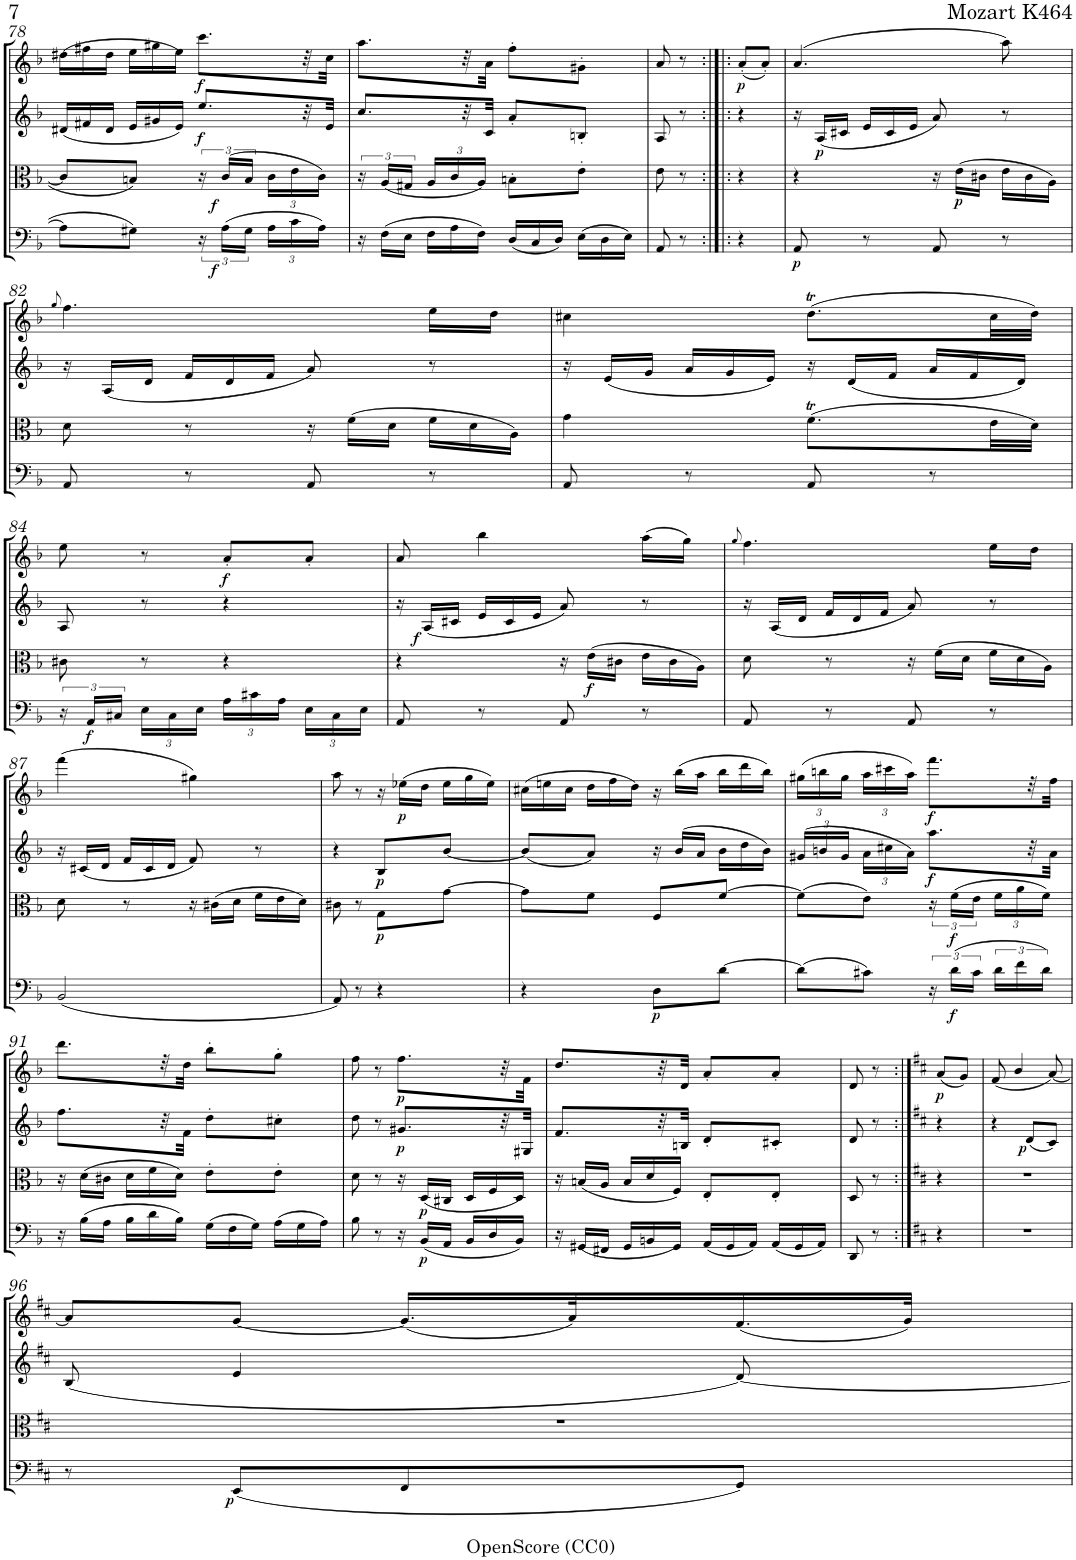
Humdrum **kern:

**kern	**dynam	**kern	**dynam	**kern	**dynam	**kern	**dynam
*part4	*part4	*part3	*part3	*part2	*part2	*part1	*part1
*staff4	*staff4	*staff3	*staff3	*staff2	*staff2	*staff1	*staff1
*I"Violoncello	*	*I"Viola	*	*I"Violin 2	*	*I"Violin 1	*
*I'Vc	*	*I'Vla	*	*I'Vln	*	*I'Vln	*
!!LO:PB:g=z
*clefF4	*	*clefC3	*	*clefG2	*	*clefG2	*
*k[b-]	*	*k[b-]	*	*k[b-]	*	*k[b-]	*
*M2/4	*	*M2/4	*	*M2/4	*	*M2/4	*
*	*	*	*	*Xbrackettup	*	*Xbrackettup	*
=78	=78	=78	=78	=78	=78	=78	=78
8A\L]	.	8c/L]	.	(24d#X/LL	.	(24dd#X\LL	.
.	.	.	.	24f#X/	.	24ff#X\	.
.	.	.	.	24d#/JJ	.	24dd#\JJ	.
8G#X\J	.	8Bn/J	.	24e/LL	.	24ee\LL	.
.	.	.	.	24g#X/	.	24gg#X\	.
.	.	.	.	24e/JJ)	.	24ee\JJ)	.
!	!	!	!	!	!LO:DY:b	!	!LO:DY:b
24r	.	24r	.	8.ee/L	f	8.ccc\L	f
!	!LO:DY:b	!	!LO:DY:b	!	!	!	!
(24A\LL	f	(24c/LL	f	.	.	.	.
24G#\JJ	.	24B/JJ	.	.	.	.	.
*Xbrackettup	*	*Xbrackettup	*	*	*	*	*
24A\LL	.	24c\LL	.	.	.	.	.
24c\	.	24e\	.	.	.	.	.
.	.	.	.	32r	.	32r	.
24A\JJ)	.	24c\JJ)	.	.	.	.	.
.	.	.	.	32e/JJJ	.	32cc\JJJ	.
=79	=79	=79	=79	=79	=79	=79	=79
*brackettup	*	*brackettup	*	*	*	*	*
24r	.	24r	.	8.cc/L	.	8.aa\L	.
(24F\LL	.	(24A/LL	.	.	.	.	.
24E\JJ	.	24G#X/JJ	.	.	.	.	.
*Xbrackettup	*	*Xbrackettup	*	*	*	*	*
24F\LL	.	24A/LL	.	.	.	.	.
24A\	.	24c/	.	.	.	.	.
.	.	.	.	32r	.	32r	.
24F\JJ)	.	24A/JJ)	.	.	.	.	.
.	.	.	.	32c/JJJ	.	32a\JJJ	.
(24D/LL	.	8Bn'\L	.	8a'/L	.	8ff'\L	.
24C/	.	.	.	.	.	.	.
24D/JJ)	.	.	.	.	.	.	.
(24E\LL	.	8e'\J	.	8Bn'/J	.	8g#X'\J	.
24D\	.	.	.	.	.	.	.
24E\JJ)	.	.	.	.	.	.	.
=80	=80	=80	=80	=80	=80	=80	=80
8AA/	.	8e\	.	8A/	.	8a/	.
8r	.	8r	.	8r	.	8r	.
=80X11:|!|:	=80X11:|!|:	=80X11:|!|:	=80X11:|!|:	=80X11:|!|:	=80X11:|!|:	=80X11:|!|:	=80X11:|!|:
!	!	!	!	!	!	!	!LO:DY:b
4r	.	4r	.	4r	.	(8a'/L	p
.	.	.	.	.	.	8a'/J)	.
=81	=81	=81	=81	=81	=81	=81	=81
*	*	*	*	*brackettup	*	*	*
!	!LO:DY:b	!	!	!	!	!	!
8AA/	p	4r	.	24r	.	(4.a/	.
!	!	!	!	!	!LO:DY:b	!	!
.	.	.	.	(24A/LL	p	.	.
.	.	.	.	24c#X/JJ	.	.	.
*	*	*	*	*Xbrackettup	*	*	*
8r	.	.	.	24e/LL	.	.	.
.	.	.	.	24c#/	.	.	.
.	.	.	.	24e/JJ	.	.	.
*	*	*brackettup	*	*	*	*	*
8AA/	.	24r	.	8a/)	.	.	.
!	!	!	!LO:DY:b	!	!	!	!
.	.	(24e\LL	p	.	.	.	.
.	.	24c#X\JJ	.	.	.	.	.
*	*	*Xbrackettup	*	*	*	*	*
8r	.	24e\LL	.	8r	.	8aa\)	.
.	.	24c#\	.	.	.	.	.
.	.	24A\JJ)	.	.	.	.	.
!!LO:LB:g=z
=82	=82	=82	=82	=82	=82	=82	=82
.	.	.	.	.	.	8qgg/	.
*	*	*	*	*brackettup	*	*	*
8AA/	.	8d\	.	24r	.	4.ff\	.
.	.	.	.	(24A/LL	.	.	.
.	.	.	.	24d/JJ	.	.	.
*	*	*	*	*Xbrackettup	*	*	*
8r	.	8r	.	24f/LL	.	.	.
.	.	.	.	24d/	.	.	.
.	.	.	.	24f/JJ	.	.	.
*	*	*brackettup	*	*	*	*	*
8AA/	.	24r	.	8a/)	.	.	.
.	.	(24f\LL	.	.	.	.	.
.	.	24d\JJ	.	.	.	.	.
*	*	*Xbrackettup	*	*	*	*	*
8r	.	24f\LL	.	8r	.	16ee\LL	.
.	.	24d\	.	.	.	.	.
.	.	.	.	.	.	16dd\JJ	.
.	.	24A\JJ)	.	.	.	.	.
=83	=83	=83	=83	=83	=83	=83	=83
*	*	*	*	*brackettup	*	*	*
8AA/	.	4g\	.	24r	.	4cc#X\	.
.	.	.	.	(24e/LL	.	.	.
.	.	.	.	24g/JJ	.	.	.
*	*	*	*	*Xbrackettup	*	*	*
8r	.	.	.	24a/LL	.	.	.
.	.	.	.	24g/	.	.	.
.	.	.	.	24e/JJ)	.	.	.
*	*	*	*	*brackettup	*	*	*
8AA/	.	(8.fT\L	.	24r	.	(8.ddT\L	.
.	.	.	.	(24d/LL	.	.	.
.	.	.	.	24f/JJ	.	.	.
*	*	*	*	*Xbrackettup	*	*	*
8r	.	.	.	24a/LL	.	.	.
.	.	.	.	24f/	.	.	.
.	.	32e\LL	.	.	.	32cc#\LL	.
.	.	.	.	24d/JJ)	.	.	.
.	.	32d\JJJ)	.	.	.	32dd\JJJ)	.
!!LO:LB:g=z
=84	=84	=84	=84	=84	=84	=84	=84
*brackettup	*	*	*	*	*	*	*
24r	.	8c#X\	.	8A/	.	8ee\	.
!	!LO:DY:b	!	!	!	!	!	!
24AA/LL	f	.	.	.	.	.	.
24C#X/JJ	.	.	.	.	.	.	.
*Xbrackettup	*	*	*	*	*	*	*
24E\LL	.	8r	.	8r	.	8r	.
24C#\	.	.	.	.	.	.	.
24E\JJ	.	.	.	.	.	.	.
!	!	!	!	!	!	!	!LO:DY:b
24A\LL	.	4r	.	4r	.	8a'/L	f
24c#X\	.	.	.	.	.	.	.
24A\JJ	.	.	.	.	.	.	.
24E\LL	.	.	.	.	.	8a'/J	.
24C#\	.	.	.	.	.	.	.
24E\JJ	.	.	.	.	.	.	.
=85	=85	=85	=85	=85	=85	=85	=85
*	*	*	*	*brackettup	*	*	*
8AA/	.	4r	.	24r	.	8a/	.
!	!	!	!	!	!LO:DY:b	!	!
.	.	.	.	(24A/LL	f	.	.
.	.	.	.	24c#X/JJ	.	.	.
*	*	*	*	*Xbrackettup	*	*	*
8r	.	.	.	24e/LL	.	4bb-\	.
.	.	.	.	24c#/	.	.	.
.	.	.	.	24e/JJ	.	.	.
*	*	*brackettup	*	*	*	*	*
8AA/	.	24r	.	8a/)	.	.	.
!	!	!	!LO:DY:b	!	!	!	!
.	.	(24e\LL	f	.	.	.	.
.	.	24c#X\JJ	.	.	.	.	.
*	*	*Xbrackettup	*	*	*	*	*
8r	.	24e\LL	.	8r	.	(16aa\LL	.
.	.	24c#\	.	.	.	.	.
.	.	.	.	.	.	16gg\JJ)	.
.	.	24A\JJ)	.	.	.	.	.
=86	=86	=86	=86	=86	=86	=86	=86
.	.	.	.	.	.	8qgg/	.
*	*	*	*	*brackettup	*	*	*
8AA/	.	8d\	.	24r	.	4.ff\	.
.	.	.	.	(24A/LL	.	.	.
.	.	.	.	24d/JJ	.	.	.
*	*	*	*	*Xbrackettup	*	*	*
8r	.	8r	.	24f/LL	.	.	.
.	.	.	.	24d/	.	.	.
.	.	.	.	24f/JJ	.	.	.
*	*	*brackettup	*	*	*	*	*
8AA/	.	24r	.	8a/)	.	.	.
.	.	(24f\LL	.	.	.	.	.
.	.	24d\JJ	.	.	.	.	.
*	*	*Xbrackettup	*	*	*	*	*
8r	.	24f\LL	.	8r	.	16ee\LL	.
.	.	24d\	.	.	.	.	.
.	.	.	.	.	.	16dd\JJ	.
.	.	24A\JJ)	.	.	.	.	.
!!LO:LB:g=z
=87	=87	=87	=87	=87	=87	=87	=87
*	*	*	*	*brackettup	*	*	*
(2BB-/	.	8d\	.	24r	.	(4fff\	.
.	.	.	.	(24c#X/LL	.	.	.
.	.	.	.	24d/JJ	.	.	.
*	*	*	*	*Xbrackettup	*	*	*
.	.	8r	.	24f/LL	.	.	.
.	.	.	.	24c#/	.	.	.
.	.	.	.	24d/JJ	.	.	.
*	*	*brackettup	*	*	*	*	*
.	.	24r	.	8f/)	.	4gg#X\)	.
.	.	(24c#X\LL	.	.	.	.	.
.	.	24d\JJ	.	.	.	.	.
*	*	*Xbrackettup	*	*	*	*	*
.	.	24f\LL	.	8r	.	.	.
.	.	24e\	.	.	.	.	.
.	.	24d\JJ)	.	.	.	.	.
=88	=88	=88	=88	=88	=88	=88	=88
8AA/)	.	8c#X\	.	4r	.	8aa\	.
8r	.	8r	.	.	.	8r	.
*	*	*	*	*	*	*brackettup	*
!	!	!	!LO:DY:b	!	!LO:DY:b	!	!
4r	.	8G\L	p	8B-/L	p	24r	.
!	!	!	!	!	!	!	!LO:DY:b
.	.	.	.	.	.	(24ee-X\LL	p
.	.	.	.	.	.	24dd\JJ	.
*	*	*	*	*	*	*Xbrackettup	*
.	.	[8g\J	.	[8b-/J	.	24ee-\LL	.
.	.	.	.	.	.	24gg\	.
.	.	.	.	.	.	24ee-\JJ)	.
=89	=89	=89	=89	=89	=89	=89	=89
4r	.	8g\L]	.	(8b-/L]	.	(24cc#X\LL	.
.	.	.	.	.	.	24een\	.
.	.	.	.	.	.	24cc#\JJ	.
.	.	8f\J	.	8a/J)	.	24dd\LL	.
.	.	.	.	.	.	24ff\	.
.	.	.	.	.	.	24dd\JJ)	.
*	*	*	*	*brackettup	*	*brackettup	*
!	!LO:DY:b	!	!	!	!	!	!
8D\L	p	8F/L	.	24r	.	24r	.
.	.	.	.	(24b-/LL	.	(24bb-\LL	.
.	.	.	.	24a/JJ	.	24aa\JJ	.
*	*	*	*	*Xbrackettup	*	*Xbrackettup	*
[8d\J	.	[8f/J	.	24b-\LL	.	24bb-\LL	.
.	.	.	.	24dd\	.	24ddd\	.
.	.	.	.	24b-\JJ)	.	24bb-\JJ)	.
=90	=90	=90	=90	=90	=90	=90	=90
(8d\L]	.	(8f\L]	.	(24g#X/LL	.	(24gg#X\LL	.
.	.	.	.	24bn/	.	24bbn\	.
.	.	.	.	24g#/JJ	.	24gg#\JJ	.
8c#X\J)	.	8e\J)	.	24a\LL	.	24aa\LL	.
.	.	.	.	24cc#X\	.	24ccc#X\	.
.	.	.	.	24a\JJ)	.	24aa\JJ)	.
*brackettup	*	*brackettup	*	*	*	*	*
!	!	!	!	!	!LO:DY:b	!	!LO:DY:b
24r	.	24r	.	8.aa\L	f	8.fff\L	f
!	!LO:DY:b	!	!LO:DY:b	!	!	!	!
(24d\LL	f	(24f\LL	f	.	.	.	.
24c#\JJ	.	24e\JJ	.	.	.	.	.
*	*	*Xbrackettup	*	*	*	*	*
24d\LL	.	24f\LL	.	.	.	.	.
24f\	.	24a\	.	.	.	.	.
.	.	.	.	32r	.	32r	.
24d\JJ)	.	24f\JJ)	.	.	.	.	.
.	.	.	.	32a\JJJ	.	32ff\JJJ	.
!!LO:LB:g=z
=91	=91	=91	=91	=91	=91	=91	=91
*	*	*brackettup	*	*	*	*	*
24r	.	24r	.	8.ff\L	.	8.ddd\L	.
(24B-\LL	.	(24d\LL	.	.	.	.	.
24A\JJ	.	24c#X\JJ	.	.	.	.	.
*Xbrackettup	*	*Xbrackettup	*	*	*	*	*
24B-\LL	.	24d\LL	.	.	.	.	.
24d\	.	24f\	.	.	.	.	.
.	.	.	.	32r	.	32r	.
24B-\JJ)	.	24d\JJ)	.	.	.	.	.
.	.	.	.	32f\JJJ	.	32dd\JJJ	.
(24G\LL	.	8e'\L	.	8dd'\L	.	8bb-'\L	.
24F\	.	.	.	.	.	.	.
24G\JJ)	.	.	.	.	.	.	.
(24A\LL	.	8e'\J	.	8cc#X'\J	.	8gg'\J	.
24G\	.	.	.	.	.	.	.
24A\JJ)	.	.	.	.	.	.	.
=92	=92	=92	=92	=92	=92	=92	=92
8B-\	.	8d\	.	8dd\	.	8ff\	.
8r	.	8r	.	8r	.	8r	.
*brackettup	*	*brackettup	*	*	*	*	*
!	!	!	!	!	!LO:DY:b	!	!LO:DY:b
24r	.	24r	.	8.g#X/L	p	8.ff\L	p
!	!LO:DY:b	!	!LO:DY:b	!	!	!	!
(24BB-/LL	p	(24D/LL	p	.	.	.	.
24AA/JJ	.	24C#X/JJ	.	.	.	.	.
24BB-/LL	.	24D/LL	.	.	.	.	.
24D/	.	24F/	.	.	.	.	.
.	.	.	.	32r	.	32r	.
24BB-/JJ)	.	24D/JJ)	.	.	.	.	.
.	.	.	.	32G#X/JJJ	.	32f\JJJ	.
=93	=93	=93	=93	=93	=93	=93	=93
24r	.	24r	.	8.f/L	.	8.dd/L	.
(24GG#X/LL	.	(24Bn/LL	.	.	.	.	.
24FF#X/JJ	.	24A/JJ	.	.	.	.	.
24GG#/LL	.	24B/LL	.	.	.	.	.
24BBn/	.	24d/	.	.	.	.	.
.	.	.	.	32r	.	32r	.
24GG#/JJ)	.	24F/JJ)	.	.	.	.	.
.	.	.	.	32Bn/JJJ	.	32d/JJJ	.
*Xbrackettup	*	*	*	*	*	*	*
(24AA/LL	.	8E'/L	.	8d'/L	.	8a'/L	.
24GG#/	.	.	.	.	.	.	.
24AA/JJ)	.	.	.	.	.	.	.
(24AA/LL	.	8E'/J	.	8c#X'/J	.	8a'/J	.
24GG#/	.	.	.	.	.	.	.
24AA/JJ)	.	.	.	.	.	.	.
=94	=94	=94	=94	=94	=94	=94	=94
8DD/	.	8D/	.	8d/	.	8d/	.
8r	.	8r	.	8r	.	8r	.
=94X12:|!	=94X12:|!	=94X12:|!	=94X12:|!	=94X12:|!	=94X12:|!	=94X12:|!	=94X12:|!
*k[f#c#]	*	*k[f#c#]	*	*k[f#c#]	*	*k[f#c#]	*
!	!	!	!	!	!	!	!LO:DY:b
4r	.	4r	.	4r	.	(8a/L	p
.	.	.	.	.	.	8g/J)	.
=95	=95	=95	=95	=95	=95	=95	=95
2r	.	2r	.	4r	.	(8f#/	.
.	.	.	.	.	.	4b/	.
!	!	!	!	!	!LO:DY:b	!	!
.	.	.	.	(8d/L	p	.	.
.	.	.	.	8c#/J)	.	[8a/)	.
!!LO:LB:g=z
=96	=96	=96	=96	=96	=96	=96	=96
8r	.	2r	.	(8B/	.	8a/L]	.
!	!LO:DY:b	!	!	!	!	!	!
(8EE/L	p	.	.	4e/	.	[8g/J	.
8FF#/	.	.	.	.	.	(16.g/LL]	.
.	.	.	.	.	.	32a/K)	.
8GG/J)	.	.	.	[8d/)	.	(16.f#/	.
.	.	.	.	.	.	32g/JJk)	.
=	=	=	=	=	=	=	=
*-	*-	*-	*-	*-	*-	*-	*-
